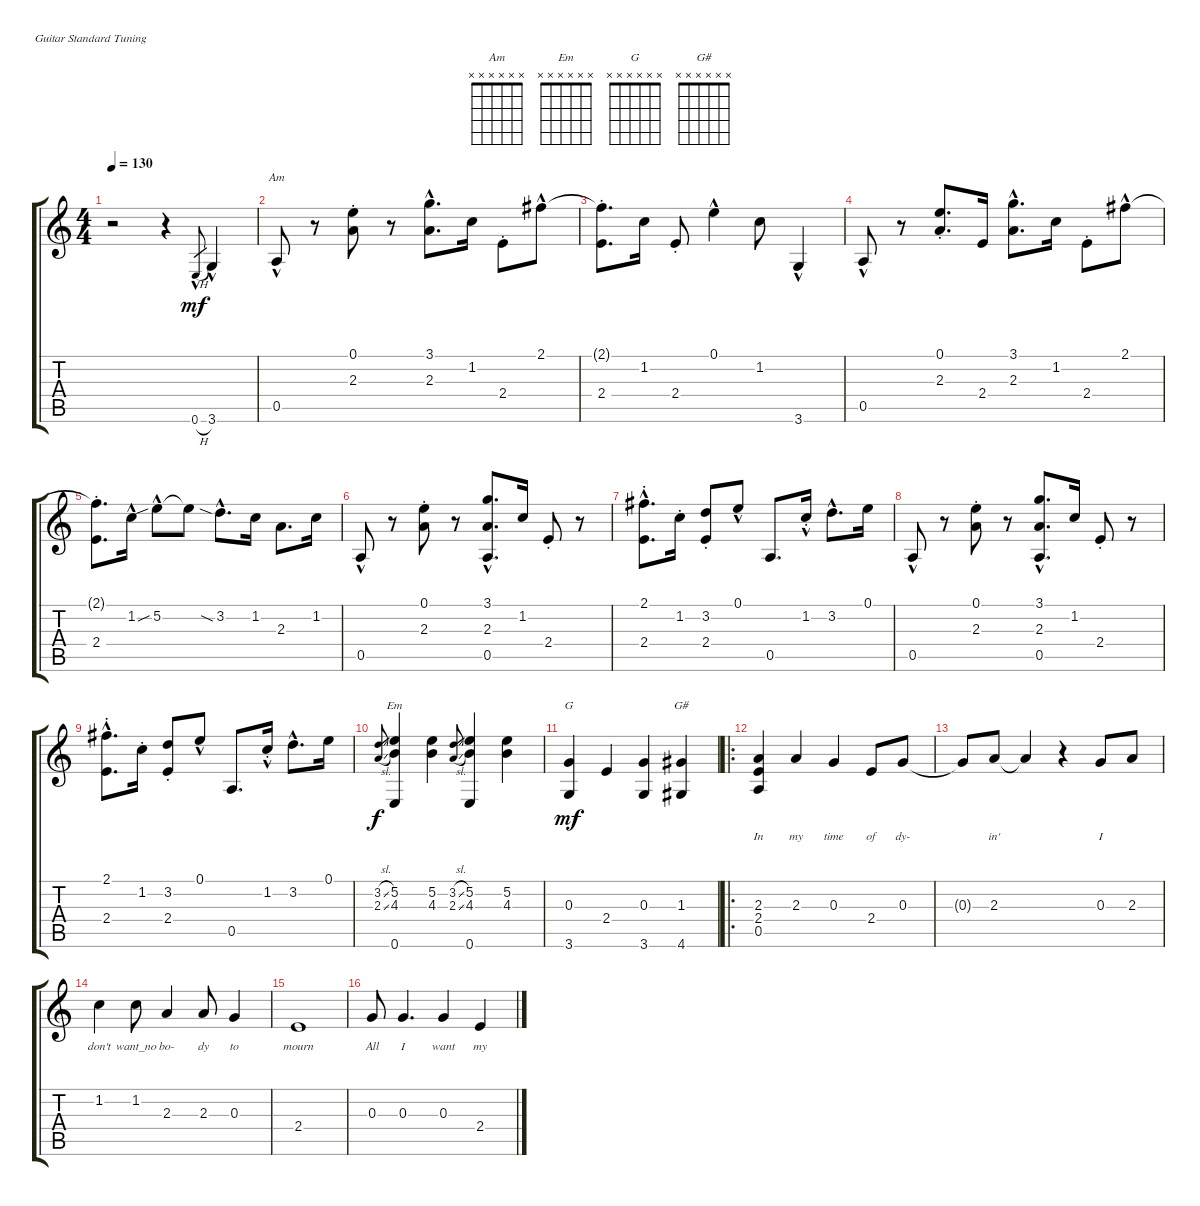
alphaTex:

\defaultSystemsLayout 4
\bracketExtendMode groupsimilarinstruments
\singleTrackTrackNamePolicy hidden
\multiTrackTrackNamePolicy hidden
\otherSystemsTrackNameOrientation horizontal
\track ("Steel Guitar" "S-Gt") {instrument acousticguitarsteel}
\staff {score tabs}
\tuning (E4 B3 G3 D3 A2 E2)
\chord ("Am" x x x x x x)
\chord ("Em" x x x x x x)
\chord ("G" x x x x x x)
\chord ("G#" x x x x x x)
\ts (4 4)
\tempo 130
\clef g2
\ks c
r.2{dy mf instrument acousticguitarsteel} r.4 0.6{h hac}.8{lyrics (0 "") lyrics (1 "") lyrics (2 "") lyrics (3 "") lyrics (4 "") gr} 3.6{hac}.4{lyrics (0 "") lyrics (1 "") lyrics (2 "") lyrics (3 "") lyrics (4 "")} |
0.5{hac}.8{ch "Am" lyrics (0 "") lyrics (1 "") lyrics (2 "") lyrics (3 "") lyrics (4 "")} r.8 (0.1{st} 2.3{st}).8{lyrics (0 "") lyrics (1 "") lyrics (2 "") lyrics (3 "") lyrics (4 "")} r.8 (3.1{hac} 2.3).8{d lyrics (0 "") lyrics (1 "") lyrics (2 "") lyrics (3 "") lyrics (4 "")} 1.2.16{lyrics (0 "") lyrics (1 "") lyrics (2 "") lyrics (3 "") lyrics (4 "")} 2.4{st}.8{lyrics (0 "") lyrics (1 "") lyrics (2 "") lyrics (3 "") lyrics (4 "")} 2.1{hac}.8{lyrics (0 "") lyrics (1 "") lyrics (2 "") lyrics (3 "") lyrics (4 "")} |
(2.1{t} 2.4{st}).8{d lyrics (0 "") lyrics (1 "") lyrics (2 "") lyrics (3 "") lyrics (4 "")} 1.2.16{lyrics (0 "") lyrics (1 "") lyrics (2 "") lyrics (3 "") lyrics (4 "")} 2.4{st}.8{lyrics (0 "") lyrics (1 "") lyrics (2 "") lyrics (3 "") lyrics (4 "")} 0.1{hac}.4{lyrics (0 "") lyrics (1 "") lyrics (2 "") lyrics (3 "") lyrics (4 "")} 1.2.8{lyrics (0 "") lyrics (1 "") lyrics (2 "") lyrics (3 "") lyrics (4 "")} 3.6{hac}.4{lyrics (0 "") lyrics (1 "") lyrics (2 "") lyrics (3 "") lyrics (4 "")} |
0.5{hac}.8{lyrics (0 "") lyrics (1 "") lyrics (2 "") lyrics (3 "") lyrics (4 "")} r.8 (0.1{st} 2.3{st}).8{d lyrics (0 "") lyrics (1 "") lyrics (2 "") lyrics (3 "") lyrics (4 "")} 2.4.16{lyrics (0 "") lyrics (1 "") lyrics (2 "") lyrics (3 "") lyrics (4 "")} (3.1{hac} 2.3).8{d lyrics (0 "") lyrics (1 "") lyrics (2 "") lyrics (3 "") lyrics (4 "")} 1.2.16{lyrics (0 "") lyrics (1 "") lyrics (2 "") lyrics (3 "") lyrics (4 "")} 2.4{st}.8{lyrics (0 "") lyrics (1 "") lyrics (2 "") lyrics (3 "") lyrics (4 "")} 2.1{hac}.8{lyrics (0 "") lyrics (1 "") lyrics (2 "") lyrics (3 "") lyrics (4 "")} |
(2.1{t} 2.4{st}).8{d lyrics (0 "") lyrics (1 "") lyrics (2 "") lyrics (3 "") lyrics (4 "")} 1.2{hac}.16{lyrics (0 "") lyrics (1 "") lyrics (2 "") lyrics (3 "") lyrics (4 "")} 5.2{sib hac}.8{lyrics (0 "") lyrics (1 "") lyrics (2 "") lyrics (3 "") lyrics (4 "")} 5.2{t}.8{lyrics (0 "") lyrics (1 "") lyrics (2 "") lyrics (3 "") lyrics (4 "")} 3.2{sia hac}.8{d lyrics (0 "") lyrics (1 "") lyrics (2 "") lyrics (3 "") lyrics (4 "")} 1.2.16{lyrics (0 "") lyrics (1 "") lyrics (2 "") lyrics (3 "") lyrics (4 "")} 2.3.8{d lyrics (0 "") lyrics (1 "") lyrics (2 "") lyrics (3 "") lyrics (4 "")} 1.2.16{lyrics (0 "") lyrics (1 "") lyrics (2 "") lyrics (3 "") lyrics (4 "")} |
0.5{hac}.8{lyrics (0 "") lyrics (1 "") lyrics (2 "") lyrics (3 "") lyrics (4 "")} r.8 (0.1{st} 2.3{st}).8{lyrics (0 "") lyrics (1 "") lyrics (2 "") lyrics (3 "") lyrics (4 "")} r.8 (3.1{hac} 2.3 0.5).8{d lyrics (0 "") lyrics (1 "") lyrics (2 "") lyrics (3 "") lyrics (4 "")} 1.2.16{lyrics (0 "") lyrics (1 "") lyrics (2 "") lyrics (3 "") lyrics (4 "")} 2.4{st}.8{lyrics (0 "") lyrics (1 "") lyrics (2 "") lyrics (3 "") lyrics (4 "")} r.8 |
(2.1{hac} 2.4{st}).8{d lyrics (0 "") lyrics (1 "") lyrics (2 "") lyrics (3 "") lyrics (4 "")} 1.2{st}.16{lyrics (0 "") lyrics (1 "") lyrics (2 "") lyrics (3 "") lyrics (4 "")} (2.4{st} 3.2).8{lyrics (0 "") lyrics (1 "") lyrics (2 "") lyrics (3 "") lyrics (4 "")} 0.1{hac}.8{lyrics (0 "") lyrics (1 "") lyrics (2 "") lyrics (3 "") lyrics (4 "")} 0.5.8{d lyrics (0 "") lyrics (1 "") lyrics (2 "") lyrics (3 "") lyrics (4 "")} 1.2{hac st}.16{lyrics (0 "") lyrics (1 "") lyrics (2 "") lyrics (3 "") lyrics (4 "")} 3.2{hac}.8{d lyrics (0 "") lyrics (1 "") lyrics (2 "") lyrics (3 "") lyrics (4 "")} 0.1.16{lyrics (0 "") lyrics (1 "") lyrics (2 "") lyrics (3 "") lyrics (4 "")} |
0.5{hac}.8{lyrics (0 "") lyrics (1 "") lyrics (2 "") lyrics (3 "") lyrics (4 "")} r.8 (0.1{st} 2.3{st}).8{lyrics (0 "") lyrics (1 "") lyrics (2 "") lyrics (3 "") lyrics (4 "")} r.8 (3.1{hac} 2.3 0.5).8{d lyrics (0 "") lyrics (1 "") lyrics (2 "") lyrics (3 "") lyrics (4 "")} 1.2.16{lyrics (0 "") lyrics (1 "") lyrics (2 "") lyrics (3 "") lyrics (4 "")} 2.4{st}.8{lyrics (0 "") lyrics (1 "") lyrics (2 "") lyrics (3 "") lyrics (4 "")} r.8 |
(2.1{hac} 2.4{st}).8{d lyrics (0 "") lyrics (1 "") lyrics (2 "") lyrics (3 "") lyrics (4 "")} 1.2{st}.16{lyrics (0 "") lyrics (1 "") lyrics (2 "") lyrics (3 "") lyrics (4 "")} (2.4{st} 3.2).8{lyrics (0 "") lyrics (1 "") lyrics (2 "") lyrics (3 "") lyrics (4 "")} 0.1{hac}.8{lyrics (0 "") lyrics (1 "") lyrics (2 "") lyrics (3 "") lyrics (4 "")} 0.5.8{d lyrics (0 "") lyrics (1 "") lyrics (2 "") lyrics (3 "") lyrics (4 "")} 1.2{hac st}.16{lyrics (0 "") lyrics (1 "") lyrics (2 "") lyrics (3 "") lyrics (4 "")} 3.2{hac}.8{d lyrics (0 "") lyrics (1 "") lyrics (2 "") lyrics (3 "") lyrics (4 "")} 0.1.16{lyrics (0 "") lyrics (1 "") lyrics (2 "") lyrics (3 "") lyrics (4 "")} |
(3.2{sl} 2.3{sl}).8{lyrics (0 "") lyrics (1 "") lyrics (2 "") lyrics (3 "") lyrics (4 "") gr dy f} (5.2 4.3 0.6).4{ch "Em" lyrics (0 "") lyrics (1 "") lyrics (2 "") lyrics (3 "") lyrics (4 "")} (5.2 4.3).4{lyrics (0 "") lyrics (1 "") lyrics (2 "") lyrics (3 "") lyrics (4 "")} (3.2{sl} 2.3{sl}).8{lyrics (0 "") lyrics (1 "") lyrics (2 "") lyrics (3 "") lyrics (4 "") gr} (5.2 4.3 0.6).4{lyrics (0 "") lyrics (1 "") lyrics (2 "") lyrics (3 "") lyrics (4 "")} (5.2 4.3).4{lyrics (0 "") lyrics (1 "") lyrics (2 "") lyrics (3 "") lyrics (4 "")} |
(0.3 3.6).4{ch "G" lyrics (0 "") lyrics (1 "") lyrics (2 "") lyrics (3 "") lyrics (4 "") dy mf} 2.4.4{lyrics (0 "") lyrics (1 "") lyrics (2 "") lyrics (3 "") lyrics (4 "")} (0.3 3.6).4{lyrics (0 "") lyrics (1 "") lyrics (2 "") lyrics (3 "") lyrics (4 "")} (1.3 4.6).4{ch "G#" lyrics (0 "") lyrics (1 "") lyrics (2 "") lyrics (3 "") lyrics (4 "")} |
\ro
(2.3 0.5 2.4).4{lyrics (0 "In") lyrics (1 "") lyrics (2 "") lyrics (3 "") lyrics (4 "")} 2.3.4{lyrics (0 "my") lyrics (1 "") lyrics (2 "") lyrics (3 "") lyrics (4 "")} 0.3.4{lyrics (0 "time") lyrics (1 "") lyrics (2 "") lyrics (3 "") lyrics (4 "")} 2.4.8{lyrics (0 "of") lyrics (1 "") lyrics (2 "") lyrics (3 "") lyrics (4 "")} 0.3.8{lyrics (0 "dy-") lyrics (1 "") lyrics (2 "") lyrics (3 "") lyrics (4 "")} |
0.3{t}.8{lyrics (0 "") lyrics (1 "") lyrics (2 "") lyrics (3 "") lyrics (4 "")} 2.3.8{lyrics (0 "in'") lyrics (1 "") lyrics (2 "") lyrics (3 "") lyrics (4 "")} 2.3{t}.4{lyrics (0 "") lyrics (1 "") lyrics (2 "") lyrics (3 "") lyrics (4 "")} r.4 0.3.8{lyrics (0 "I") lyrics (1 "") lyrics (2 "") lyrics (3 "") lyrics (4 "")} 2.3.8{lyrics (0 "") lyrics (1 "") lyrics (2 "") lyrics (3 "") lyrics (4 "")} |
1.2.4{lyrics (0 "don't") lyrics (1 "") lyrics (2 "") lyrics (3 "") lyrics (4 "")} 1.2.8{lyrics (0 "want_no") lyrics (1 "") lyrics (2 "") lyrics (3 "") lyrics (4 "")} 2.3.4{lyrics (0 "bo-") lyrics (1 "") lyrics (2 "") lyrics (3 "") lyrics (4 "")} 2.3.8{lyrics (0 "dy") lyrics (1 "") lyrics (2 "") lyrics (3 "") lyrics (4 "")} 0.3.4{lyrics (0 "to") lyrics (1 "") lyrics (2 "") lyrics (3 "") lyrics (4 "")} |
2.4.1{lyrics (0 "mourn") lyrics (1 "") lyrics (2 "") lyrics (3 "") lyrics (4 "")} |
0.3.8{lyrics (0 "All") lyrics (1 "") lyrics (2 "") lyrics (3 "") lyrics (4 "")} 0.3.4{d lyrics (0 "I") lyrics (1 "") lyrics (2 "") lyrics (3 "") lyrics (4 "")} 0.3.4{lyrics (0 "want") lyrics (1 "") lyrics (2 "") lyrics (3 "") lyrics (4 "")} 2.4.4{lyrics (0 "my") lyrics (1 "") lyrics (2 "") lyrics (3 "") lyrics (4 "")}
